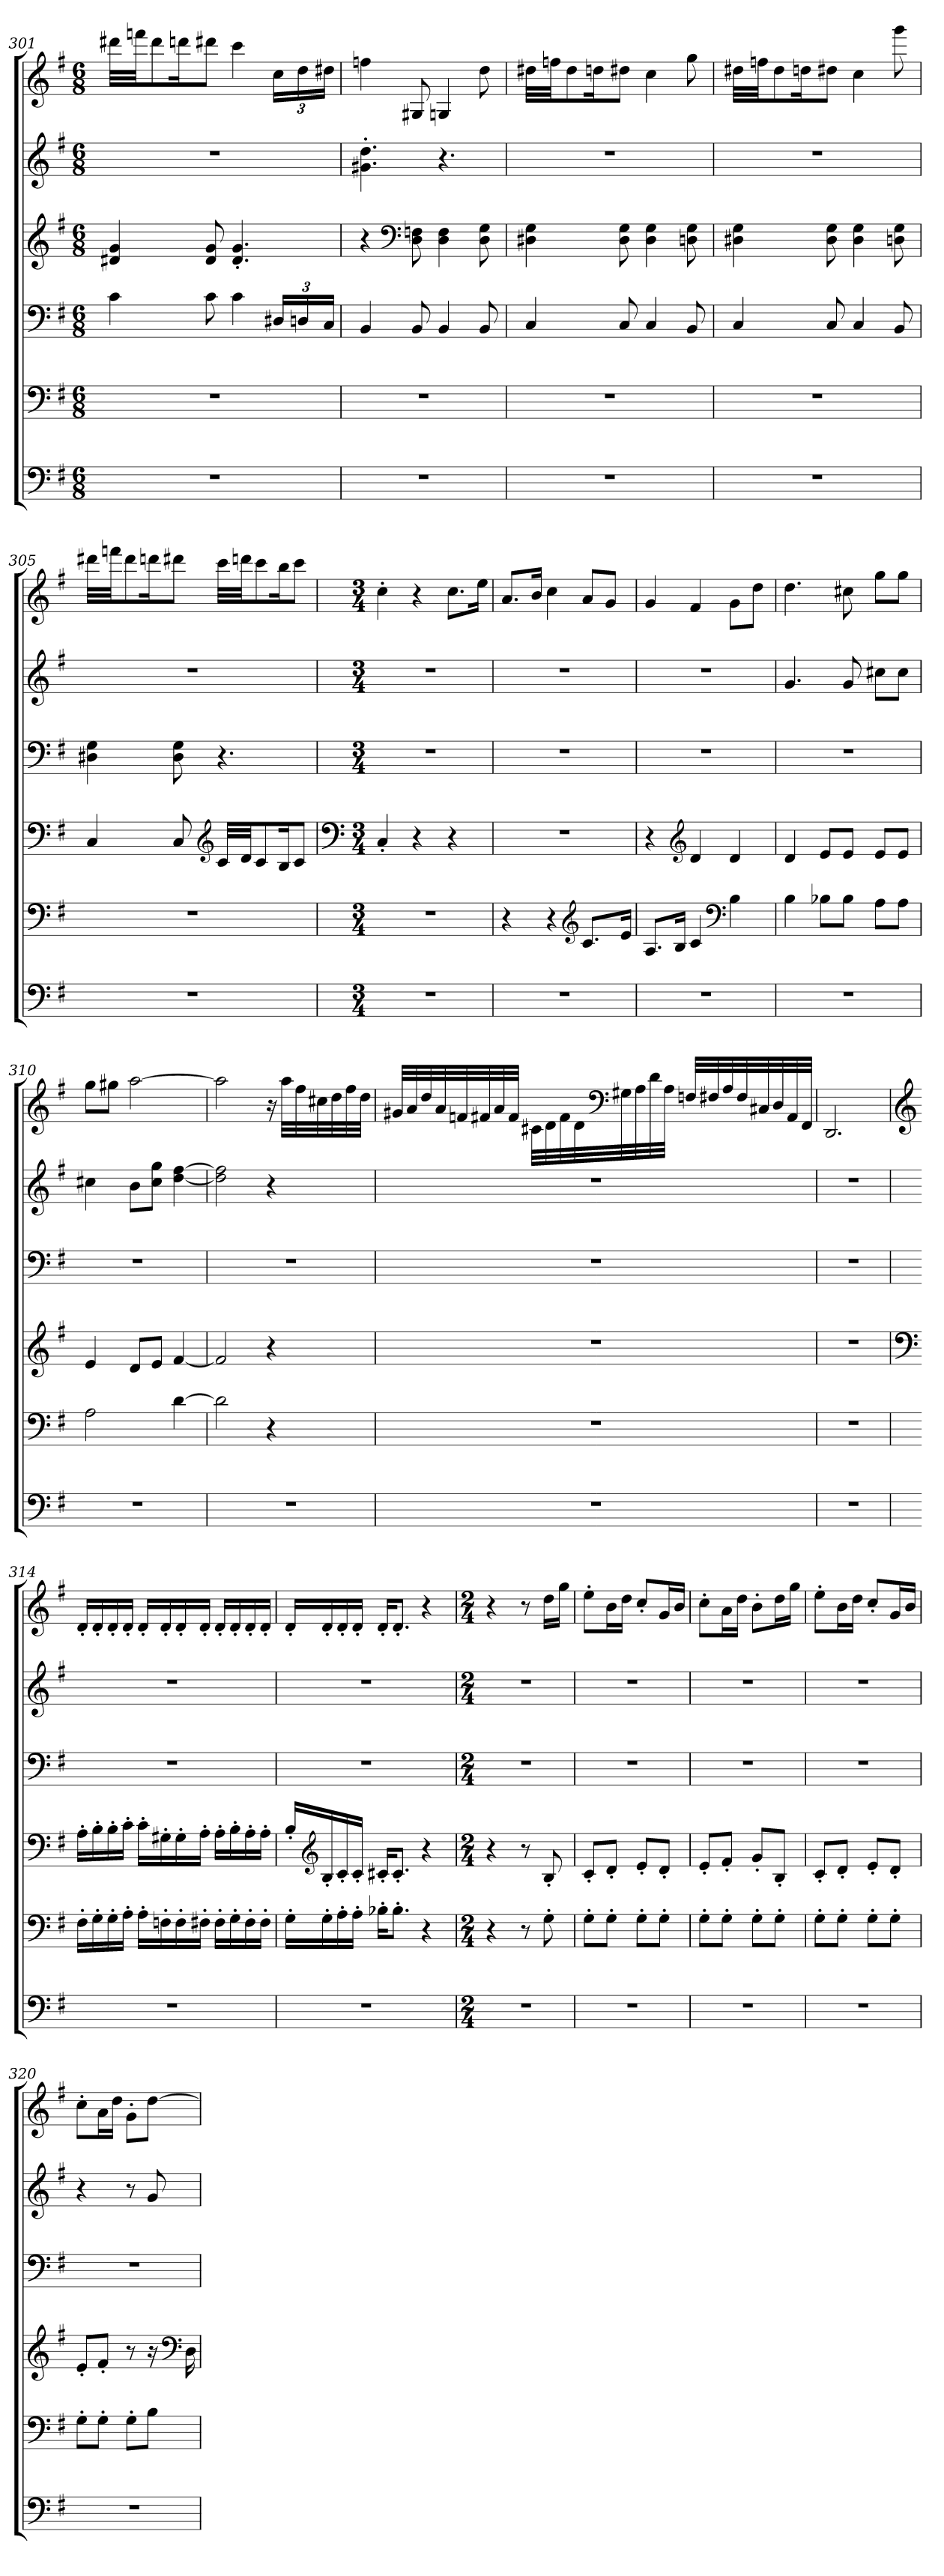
**kern	**kern	**kern	**kern	**kern	**kern
*part5	*part5	*part4	*part3	*part2	*part1
*staff6	*staff5	*staff4	*staff3	*staff2	*staff1
!!LO:PB:g=z
*clefF4	*clefF4	*clefF4	*clefG2	*clefG2	*clefG2
*k[f#]	*k[f#]	*k[f#]	*k[f#]	*k[f#]	*k[f#]
*M6/8	*M6/8	*M6/8	*M6/8	*M6/8	*M6/8
*MM109	*MM109	*MM109	*MM109	*MM109	*MM109
=301	=301	=301	=301	=301	=301
2.r	2.r	4c\	4d#X/ 4g/	2.r	32ddd#X\LLL
.	.	.	.	.	32fffn\JJ
.	.	.	.	.	8ddd#\
.	.	.	.	.	16dddn\K
.	.	8c\	8d#/ 8g/	.	8ddd#X\J
*	*	*	*	*	*MM109
.	.	4c\	4.d#/' 4.g/'	.	4ccc\
*	*	*Xbrackettup	*	*	*Xbrackettup
.	.	24D#X/LL	.	.	24cc\LL
.	.	24Dn/	.	.	24dd\
.	.	24C/JJ	.	.	24dd#X\JJ
=302	=302	=302	=302	=302	=302
*	*	*	*	*	*MM109
2.r	2.r	4BB/	4r	4.g#X\' 4.dd\'	4ffn\
*	*	*	*clefF4	*	*
.	.	8BB/	8D\ 8Fn\	.	8G#X/
*	*	*	*	*	*MM109
.	.	4BB/	4D\ 4F\	4.r	4Gn/
.	.	8BB/	8D\ 8G\	.	8dd\
=303	=303	=303	=303	=303	=303
*	*	*	*	*	*MM109
2.r	2.r	4C/	4D#X\ 4G\	2.r	32dd#X\LLL
.	.	.	.	.	32ffn\JJ
.	.	.	.	.	8dd#\
.	.	.	.	.	16ddn\K
.	.	8C/	8D#\ 8G\	.	8dd#X\J
*	*	*	*	*	*MM109
.	.	4C/	4D#\ 4G\	.	4cc\
.	.	8BB/	8Dn\ 8G\	.	8gg\
!!LO:LB:g=z
=304	=304	=304	=304	=304	=304
*	*	*	*	*	*MM109
2.r	2.r	4C/	4D#X\ 4G\	2.r	32dd#X\LLL
.	.	.	.	.	32ffn\JJ
.	.	.	.	.	8dd#\
.	.	.	.	.	16ddn\K
.	.	8C/	8D#\ 8G\	.	8dd#X\J
*	*	*	*	*	*MM109
.	.	4C/	4D#\ 4G\	.	4cc\
*	*	*	*	*	*MM107
.	.	8BB/	8Dn\ 8G\	.	8ggg\
=305	=305	=305	=305	=305	=305
*	*	*	*	*	*MM109
2.r	2.r	4C/	4D#X\ 4G\	2.r	32ddd#X\LLL
.	.	.	.	.	32fffn\JJ
.	.	.	.	.	8ddd#\
.	.	.	.	.	16dddn\K
.	.	8C/	8D#\ 8G\	.	8ddd#X\J
*	*	*clefG2	*	*	*
.	.	32c/LLL	4.r	.	32ccc\LLL
.	.	32d/JJ	.	.	32dddn\JJ
.	.	8c/	.	.	8ccc\
.	.	16B/K	.	.	16bb\K
*	*	*	*	*	*MM102
.	.	8c/J	.	.	8ccc\J
=306	=306	=306	=306	=306	=306
*	*	*clefF4	*	*	*
*M3/4	*M3/4	*M3/4	*M3/4	*M3/4	*M3/4
*	*	*	*	*	*MM22
2.r	2.r	4C'/	2.r	2.r	4cc'\
.	.	4r	.	.	4r
*	*	*	*	*	*MM80
.	.	4r	.	.	8.cc\L
.	.	.	.	.	16ee\Jk
!!LO:PB:g=z
=307	=307	=307	=307	=307	=307
2.r	4r	2.r	2.r	2.r	8.a/L
.	.	.	.	.	16b/Jk
.	4r	.	.	.	4cc\
*	*clefG2	*	*	*	*
*	*	*	*	*	*MM80
.	8.c/L	.	.	.	8a/L
.	.	.	.	.	8g/J
.	16e/Jk	.	.	.	.
=308	=308	=308	=308	=308	=308
2.r	8.A/L	4r	2.r	2.r	4g/
.	16B/Jk	.	.	.	.
*	*	*clefG2	*	*	*
.	4c/	4d/	.	.	4f#/
*	*clefF4	*	*	*	*
*	*	*	*	*	*MM80
.	4B\	4d/	.	.	8g\L
.	.	.	.	.	8dd\J
=309	=309	=309	=309	=309	=309
*	*	*	*	*	*MM80
2.r	4B\	4d/	2.r	4.g/	4.dd\
.	8B-X\L	8e/L	.	.	.
.	8B-\J	8e/J	.	8g/	8cc#X\
.	8A\L	8e/L	.	8cc#X\L	8gg\L
*	*	*	*	*	*MM76
.	8A\J	8e/J	.	8cc#\J	8gg\J
=310	=310	=310	=310	=310	=310
*	*	*	*	*	*MM77
2.r	2A\	4e/	2.r	4cc#X\	8gg\L
.	.	.	.	.	8gg#X\J
*	*	*	*	*	*MM69
.	.	8d/L	.	8b\L	[2aa\
.	.	8e/J	.	8cc#\ 8gg\J	.
.	[4d\	[4f#/	.	[4dd\ [4ff#\	.
=311	=311	=311	=311	=311	=311
*	*	*	*	*	*MM107
2.r	2d\]	2f#/]	2.r	2dd\] 2ff#\]	2aa\]
.	4r	4r	.	4r	16r
*	*	*	*	*	*MM74
.	.	.	.	.	32aa\LLL
*	*	*	*	*	*MM76
.	.	.	.	.	32ff#\
*	*	*	*	*	*MM78
.	.	.	.	.	32cc#X\
.	.	.	.	.	32dd\
.	.	.	.	.	32ff#\
.	.	.	.	.	32dd\JJJ
!!LO:LB:g=z
=312	=312	=312	=312	=312	=312
2.r	2.r	2.r	2.r	2.r	32g#X/LLL
.	.	.	.	.	32a/
.	.	.	.	.	32dd/
.	.	.	.	.	32a/
.	.	.	.	.	32fn/
.	.	.	.	.	32f#X/
.	.	.	.	.	32a/
.	.	.	.	.	32f#/JJJ
.	.	.	.	.	32c#X\LLL
.	.	.	.	.	32d\
.	.	.	.	.	32f#\
.	.	.	.	.	32d\
*	*	*	*	*	*clefF4
.	.	.	.	.	32G#X\
.	.	.	.	.	32A\
.	.	.	.	.	32d\
.	.	.	.	.	32A\JJJ
.	.	.	.	.	32Fn/LLL
.	.	.	.	.	32F#X/
.	.	.	.	.	32A/
.	.	.	.	.	32F#/
.	.	.	.	.	32C#X/
.	.	.	.	.	32D/
.	.	.	.	.	32AA/
*	*	*	*	*	*MM76
.	.	.	.	.	32FF#/JJJ
=313	=313	=313	=313	=313	=313
2.r	2.r	2.r	2.r	2.r	2.DD/
!!LO:PB:g=z
=314	=314	=314	=314	=314	=314
*	*	*clefF4	*	*	*clefG2
*	*	*	*	*	*MM80
2.r	16F#'\LL	16A'\LL	2.r	2.r	16d'/LL
.	16G'\	16B'\	.	.	16d'/
.	16G'\	16B'\	.	.	16d'/
.	16A'\JJ	16c'\JJ	.	.	16d'/JJ
.	16A'\LL	16c'\LL	.	.	16d'/LL
.	16Fn'\	16G#X'\	.	.	16d'/
.	16F'\	16G#'\	.	.	16d'/
.	16F#X'\JJ	16A'\JJ	.	.	16d'/JJ
.	16F#'\LL	16A'\LL	.	.	16d'/LL
.	16G'\	16B'\	.	.	16d'/
.	16F#'\	16A'\	.	.	16d'/
.	16F#'\JJ	16A'\JJ	.	.	16d'/JJ
=315	=315	=315	=315	=315	=315
2.r	16G'\LL	16B'/LL	2.r	2.r	16d'/LL
*	*	*clefG2	*	*	*
.	16G'\	16B'/	.	.	16d'/
.	16A'\	16c'/	.	.	16d'/
.	16A'\JJ	16c'/JJ	.	.	16d'/JJ
.	16B-X'\KL	16c#X'/KL	.	.	16d'/KL
*	*	*	*	*	*MM62
.	8.B-'\J	8.c#'/J	.	.	8.d'/J
*	*	*	*	*	*MM105
.	4r	4r	.	.	4r
=316	=316	=316	=316	=316	=316
*M2/4	*M2/4	*M2/4	*M2/4	*M2/4	*M2/4
2r	4r	4r	2r	2r	4r
.	8r	8r	.	.	8r
.	8G'\	8B'/	.	.	16dd\LL
.	.	.	.	.	16gg\JJ
=317	=317	=317	=317	=317	=317
*	*	*	*	*	*MM105
2r	8G'\L	8c'/L	2r	2r	8ee'\L
.	8G'\J	8d'/J	.	.	16b\L
.	.	.	.	.	16dd\JJ
.	8G'\L	8e'/L	.	.	8cc'/L
.	8G'\J	8d'/J	.	.	16g/L
.	.	.	.	.	16b/JJ
!!LO:LB:g=z
=318	=318	=318	=318	=318	=318
2r	8G'\L	8e'/L	2r	2r	8cc'\L
.	8G'\J	8f#'/J	.	.	16a\L
.	.	.	.	.	16dd\JJ
.	8G'\L	8g'/L	.	.	8b'\L
.	8G'\J	8B'/J	.	.	16dd\L
.	.	.	.	.	16gg\JJ
=319	=319	=319	=319	=319	=319
*	*	*	*	*	*MM105
2r	8G'\L	8c'/L	2r	2r	8ee'\L
.	8G'\J	8d'/J	.	.	16b\L
.	.	.	.	.	16dd\JJ
.	8G'\L	8e'/L	.	.	8cc'/L
.	8G'\J	8d'/J	.	.	16g/L
.	.	.	.	.	16b/JJ
=320	=320	=320	=320	=320	=320
2r	8G'\L	8e'/L	2r	4r	8cc'\L
.	8G'\J	8f#'/J	.	.	16a\L
.	.	.	.	.	16dd\JJ
.	8G'\L	8r	.	8r	8g'\L
.	8B\J	16r	.	8g/	[8dd\J
*	*	*clefF4	*	*	*
.	.	16D\	.	.	.
=	=	=	=	=	=
*-	*-	*-	*-	*-	*-
